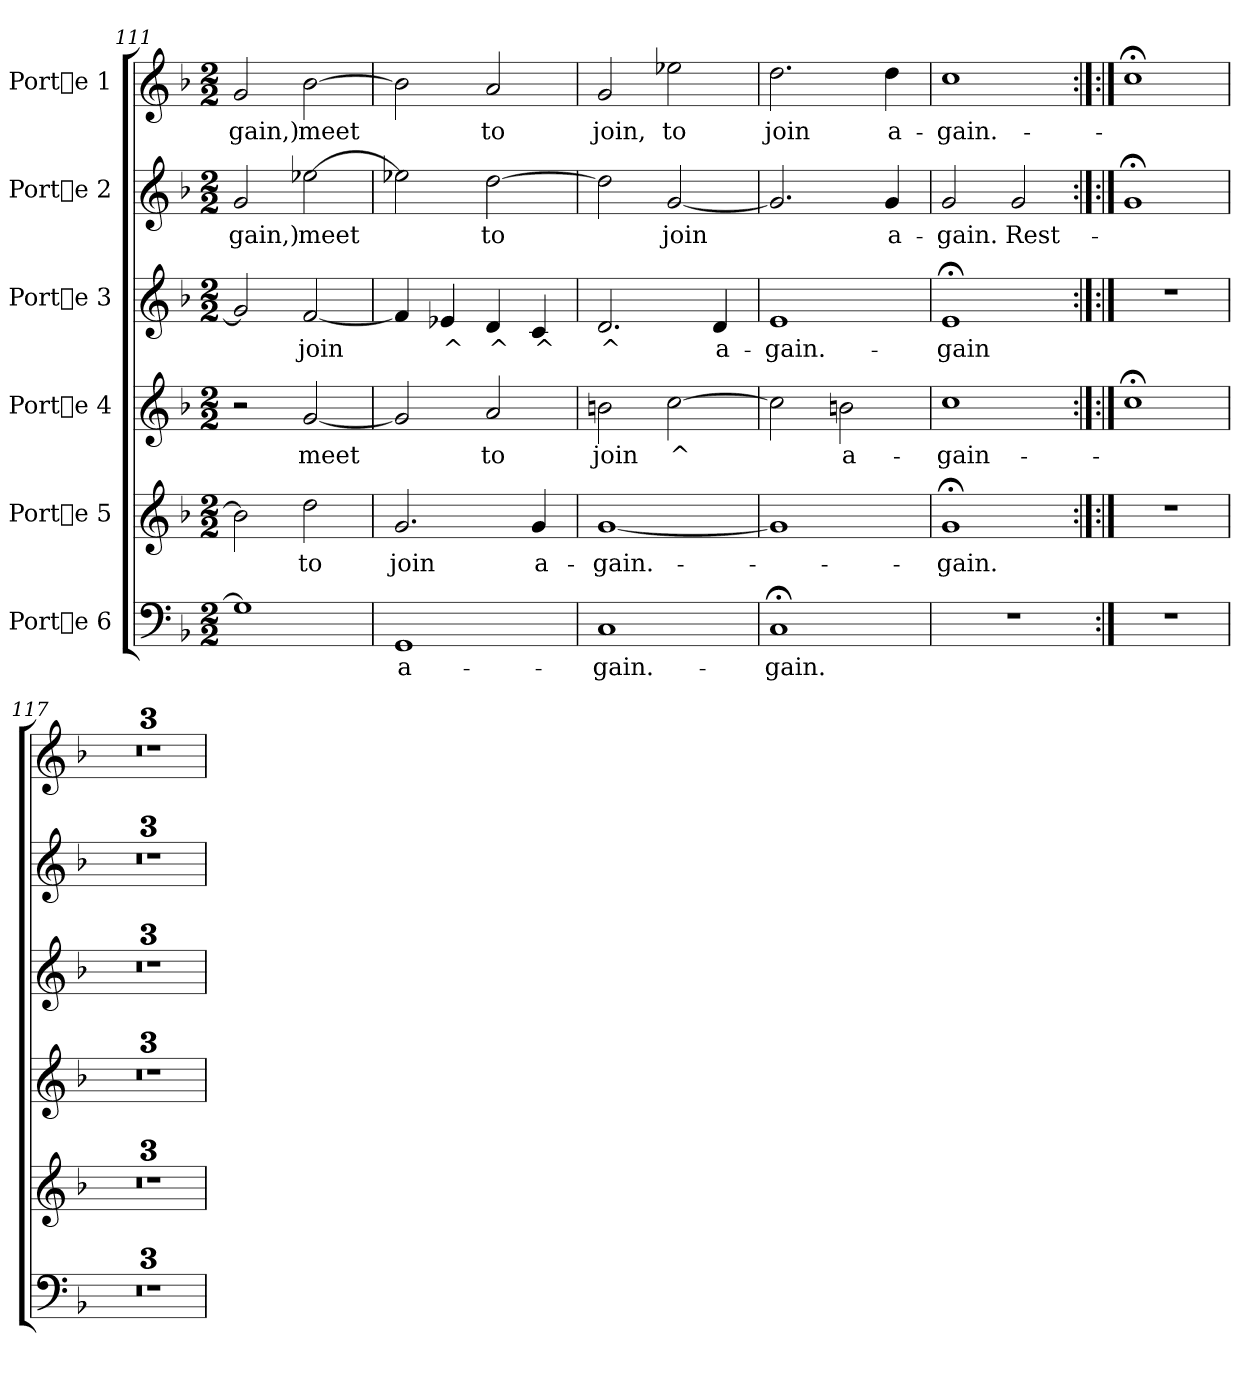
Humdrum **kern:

**kern	**text	**kern	**text	**kern	**text	**kern	**text	**kern	**text	**kern	**text
*part6	*part6	*part5	*part5	*part4	*part4	*part3	*part3	*part2	*part2	*part1	*part1
*staff6	*staff6	*staff5	*staff5	*staff4	*staff4	*staff3	*staff3	*staff2	*staff2	*staff1	*staff1
*I"Porte 6	*	*I"Porte 5	*	*I"Porte 4	*	*I"Porte 3	*	*I"Porte 2	*	*I"Porte 1	*
*clefF4	*	*clefG2	*	*clefG2	*	*clefG2	*	*clefG2	*	*clefG2	*
*k[b-]	*	*k[b-]	*	*k[b-]	*	*k[b-]	*	*k[b-]	*	*k[b-]	*
*F:	*	*F:	*	*F:	*	*F:	*	*F:	*	*F:	*
*M2/2	*	*M2/2	*	*M2/2	*	*M2/2	*	*M2/2	*	*M2/2	*
=111	=111	=111	=111	=111	=111	=111	=111	=111	=111	=111	=111
!	!	!	!LO:LY:b:cj	!	!	!	!LO:LY:b:cj	!	!LO:LY:b:cj	!	!LO:LY:b:cj
1G]	.	2b-\]	.	2r	.	2g/]	.	2g/	-gain,)	2g/	-gain,)
!	!	!	!LO:LY:b:cj	!	!LO:LY:b:cj	!	!LO:LY:b:cj	!	!LO:LY:b:cj	!	!LO:LY:b:cj
.	.	2dd\	to	[<2g/	meet	[<2f/	join	[>2ee-X\	meet	[>2b-\	meet
=112	=112	=112	=112	=112	=112	=112	=112	=112	=112	=112	=112
!	!LO:LY:b:cj	!	!LO:LY:b:cj	!	!LO:LY:b:cj	!	!LO:LY:b:cj	!	!LO:LY:b:cj	!	!LO:LY:b:cj
1GG	a-	2.g/	join	2g/]	.	4f/]	.	2ee-X\]	.	2b-\]	.
!	!	!	!	!	!	!	!LO:LY:b:cj	!	!	!	!
.	.	.	.	.	.	4e-X/	^	.	.	.	.
!	!	!	!	!	!LO:LY:b:cj	!	!LO:LY:b:cj	!	!LO:LY:b:cj	!	!LO:LY:b:cj
.	.	.	.	2a/	to	4d/	^	[>2dd\	to	2a/	to
!	!	!	!LO:LY:b:cj	!	!	!	!LO:LY:b:cj	!	!	!	!
.	.	4g/	a-	.	.	4c/	^	.	.	.	.
=113	=113	=113	=113	=113	=113	=113	=113	=113	=113	=113	=113
!	!LO:LY:b:cj	!	!LO:LY:b:cj	!	!LO:LY:b:cj	!	!LO:LY:b:cj	!	!LO:LY:b:cj	!	!LO:LY:b:cj
1C	-gain.-	[<1g	-gain.-	2bn\	join	2.d/	^	2dd\]	.	2g/	join,
!	!	!	!	!	!LO:LY:b:cj	!	!	!	!LO:LY:b:cj	!	!LO:LY:b:cj
.	.	.	.	[>2cc\	^	.	.	[<2g/	join	2ee-X\	to
!	!	!	!	!	!	!	!LO:LY:b:cj	!	!	!	!
.	.	.	.	.	.	4d/	a-	.	.	.	.
=114	=114	=114	=114	=114	=114	=114	=114	=114	=114	=114	=114
!	!LO:LY:b:cj	!	!	!	!LO:LY:b:cj	!	!LO:LY:b:cj	!	!LO:LY:b:cj	!	!LO:LY:b:cj
1C;<	-gain.	1g]	.	2cc\]	.	1e	-gain.-	2.g/]	.	2.dd\	join
!	!	!	!	!	!LO:LY:b:cj	!	!	!	!	!	!
.	.	.	.	2bn\	a-	.	.	.	.	.	.
!	!	!	!	!	!	!	!	!	!LO:LY:b:cj	!	!LO:LY:b:cj
.	.	.	.	.	.	.	.	4g/	a-	4dd\	a-
!!LO:PB:g=z
=115	=115	=115	=115	=115	=115	=115	=115	=115	=115	=115	=115
!	!	!	!LO:LY:b:cj	!	!LO:LY:b:cj	!	!LO:LY:b:cj	!	!LO:LY:b:cj	!	!LO:LY:b:cj
1r	.	1g;<	-gain.	1cc	-gain-	1e;<	-gain	2g/	-gain.	1cc	-gain.-
!	!	!	!	!	!	!	!	!	!LO:LY:b:cj	!	!
.	.	.	.	.	.	.	.	2g/	Rest-	.	.
=116	=116:|!	=116:|!	=116:|!	=116:|!	=116:|!	=116:|!	=116:|!	=116:|!	=116:|!	=116:|!	=116:|!
1r	.	1r	.	1cc;<	.	1r	.	1g;<	.	1cc;<	.
=117	=117	=117	=117	=117	=117	=117	=117	=117	=117	=117	=117
1r	.	1r	.	1r	.	1r	.	1r	.	1r	.
=118	=118	=118	=118	=118	=118	=118	=118	=118	=118	=118	=118
1r	.	1r	.	1r	.	1r	.	1r	.	1r	.
=119	=119	=119	=119	=119	=119	=119	=119	=119	=119	=119	=119
1r	.	1r	.	1r	.	1r	.	1r	.	1r	.
=	=	=	=	=	=	=	=	=	=	=	=
*-	*-	*-	*-	*-	*-	*-	*-	*-	*-	*-	*-
